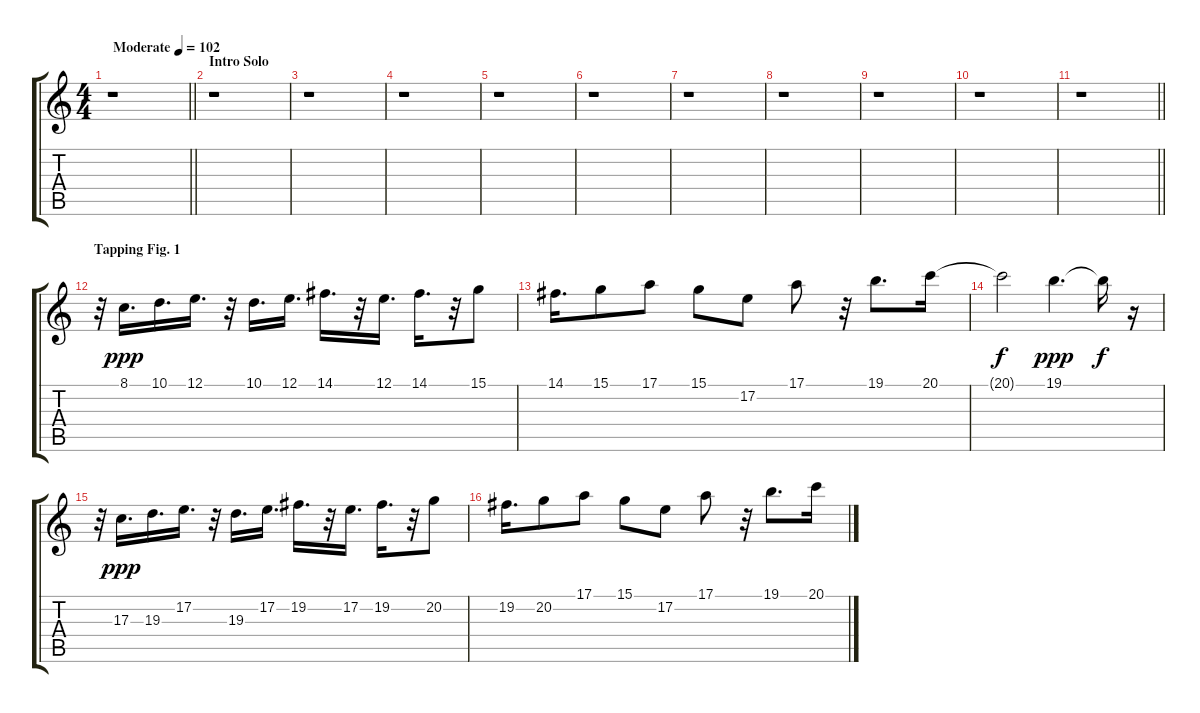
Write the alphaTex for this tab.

\track "" {mute instrument frenchhorn}
\staff {score tabs}
\tuning (E4 B3 G3 D3 A2 E2) {hide}
\ts (4 4)
\tempo (102 "Moderate")
\clef g2
\barLineRight lightlight
\ks c
r.1{dy ppp instrument frenchhorn} |
\section ("" "Intro Solo")
r.1 |
r.1 |
r.1 |
r.1 |
r.1 |
r.1 |
r.1 |
r.1 |
r.1 |
\barLineRight lightlight
r.1 |
\section ("" "Tapping Fig. 1")
r.32 8.1.16{d} 10.1.16{d} 12.1.16{d} r.32 10.1.16{d} 12.1.16{d} 14.1.16{d} r.32 12.1.16{d} 14.1.16{d} r.32 15.1.8 |
14.1.16{d} 15.1.8 17.1.8 15.1.8 17.2.8 17.1.8 r.32 19.1.8{d} 20.1.16 |
20.1{t}.2{dy f} 19.1.4{d dy ppp} 19.1{t}.16{dy f} r.16 |
r.32 17.3.16{d dy ppp} 19.3.16{d} 17.2.16{d} r.32 19.3.16{d} 17.2.16{d} 19.2.16{d} r.32 17.2.16{d} 19.2.16{d} r.32 20.2.8 |
19.2.16{d} 20.2.8 17.1.8 15.1.8 17.2.8 17.1.8 r.32 19.1.8{d} 20.1.16
